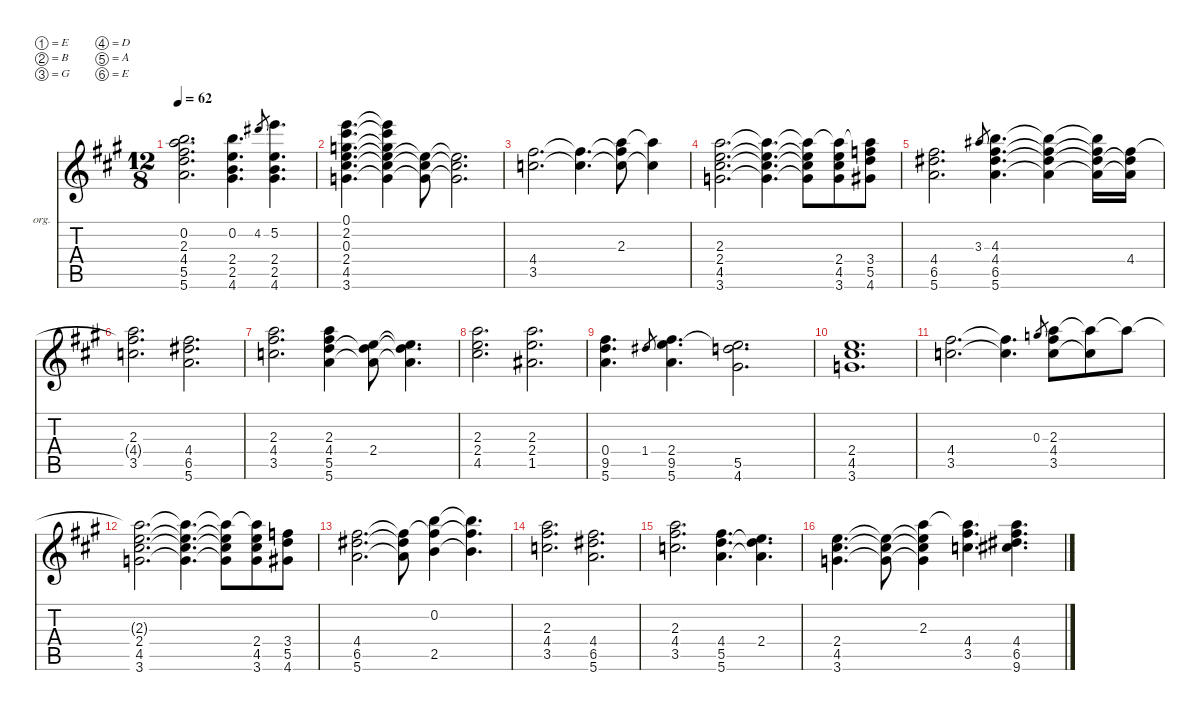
\defaultSystemsLayout 4
\hideDynamics
\bracketExtendMode nobrackets
\firstSystemTrackNameOrientation horizontal
\otherSystemsTrackNameOrientation horizontal
\track ("Organ" "org.") {instrument percussiveorgan}
\staff {score tabs}
\tuning (E6 B5 G5 D5 A4 E4)
\ts (12 8)
\tempo 62
\clef g2
\ks a
(0.2{acc forcenatural} 2.3{acc forcenatural} 4.4{acc #} 5.5{acc forcenatural} 5.6{acc forcenatural}).2{d dy f} (0.2{acc forcenatural} 2.4{acc forcenatural} 2.5{acc forcenatural} 4.6{acc #}).4{d} 4.2{acc #}.8{gr dy mf} (5.2{acc forcenatural} 2.4{acc forcenatural} 2.5{acc forcenatural} 4.6{acc #}).4{d dy f} |
(0.1{acc forcenatural} 2.2{acc #} 0.3{acc forcenatural} 2.4{acc forcenatural} 4.5{acc #} 3.6{acc forcenatural}).4{d} (0.1{t acc forcenatural} 2.2{t acc #} 0.3{t acc forcenatural} 2.4{t acc forcenatural} 4.5{t acc #} 3.6{t acc forcenatural}).4 (2.4{t acc forcenatural} 4.5{t acc #} 3.6{t acc forcenatural}).8 (2.4{t acc forcenatural} 4.5{t acc #} 3.6{t acc forcenatural}).2{d} |
(4.4{acc #} 3.5{acc forcenatural}).2{d} (4.4{t acc #} 3.5{t acc forcenatural}).4{d} (2.3{acc forcenatural} 4.4{t acc #} 3.5{t acc forcenatural}).8 (2.3{t acc forcenatural} 3.5{t acc forcenatural}).4 |
(2.3{acc forcenatural} 2.4{acc forcenatural} 4.5{acc #} 3.6{acc forcenatural}).2{d} (2.4{t acc forcenatural} 4.5{t acc #} 3.6{t acc forcenatural} 2.3{t acc forcenatural}).4{d} (2.4{t acc forcenatural} 4.5{t acc #} 3.6{t acc forcenatural} 2.3{t acc forcenatural}).8 (2.4{acc forcenatural} 4.5{acc #} 3.6{acc forcenatural} 2.3{t acc forcenatural}).8 (2.3{t acc forcenatural} 3.4{acc forcenatural} 5.5{acc forcenatural} 4.6{acc #}).8 |
(4.4{acc #} 6.5{acc #} 5.6{acc forcenatural}).2{d} 3.3{acc #}.8{gr dy mf} (4.3{acc forcenatural} 4.4{acc #} 6.5{acc #} 5.6{acc forcenatural}).4{d dy f} (4.3{t acc forcenatural} 4.4{t acc #} 6.5{t acc #} 5.6{t acc forcenatural}).4 (4.3{t acc forcenatural} 4.4{t acc #} 6.5{t acc #} 5.6{t acc forcenatural}).16 (4.4{acc #} 6.5{t acc #} 5.6{t acc forcenatural}).16 |
(2.3{acc forcenatural} 4.4{t acc #} 3.5{acc forcenatural}).2{d} (4.4{acc #} 6.5{acc #} 5.6{acc forcenatural}).2{d} |
(2.3{acc forcenatural} 4.4{acc #} 3.5{acc forcenatural}).2{d} (2.3{acc forcenatural} 4.4{acc #} 5.5{acc forcenatural} 5.6{acc forcenatural}).4 (2.4{acc forcenatural} 5.5{t acc forcenatural} 5.6{t acc forcenatural}).8 (2.4{t acc forcenatural} 5.5{t acc forcenatural} 5.6{t acc forcenatural}).4{d} |
(2.3{acc forcenatural} 2.4{acc forcenatural} 4.5{acc #}).2{d} (2.3{acc forcenatural} 2.4{acc forcenatural} 1.5{acc #}).2{d} |
(0.4{acc forcenatural} 9.5{acc #} 5.6{acc forcenatural}).4{d} 1.4{acc #}.8{gr dy mf} (2.4{acc forcenatural} 9.5{acc #} 5.6{acc forcenatural}).4{d dy f} (2.4{t acc forcenatural} 5.5{acc forcenatural} 4.6{acc #}).2{d} |
(2.4{acc forcenatural} 4.5{acc #} 3.6{acc forcenatural}).1{d} |
(4.4{acc #} 3.5{acc forcenatural}).2{d} (4.4{t acc #} 3.5{t acc forcenatural}).4{d} 0.3{acc forcenatural}.8{gr dy mf} (2.3{acc forcenatural} 4.4{acc #} 3.5{acc forcenatural}).8{dy f} (3.5{t acc forcenatural} 2.3{t acc forcenatural}).8 2.3{t acc forcenatural}.8 |
(2.3{t acc forcenatural} 2.4{acc forcenatural} 4.5{acc #} 3.6{acc forcenatural}).2{d} (2.3{t acc forcenatural} 2.4{t acc forcenatural} 4.5{t acc #} 3.6{t acc forcenatural}).4{d} (2.3{t acc forcenatural} 2.4{t acc forcenatural} 4.5{t acc #} 3.6{t acc forcenatural}).8 (2.3{t acc forcenatural} 2.4{acc forcenatural} 4.5{acc #} 3.6{acc forcenatural}).8 (3.4{acc forcenatural} 5.5{acc forcenatural} 4.6{acc #}).8 |
(4.4{acc #} 6.5{acc #} 5.6{acc forcenatural}).2{d} (4.4{t acc #} 6.5{t acc #} 5.6{t acc forcenatural}).8 (0.2{acc forcenatural} 4.4{t acc #} 2.5{acc forcenatural}).4 (0.2{t acc forcenatural} 4.4{t acc #} 2.5{t acc forcenatural}).4{d} |
(2.3{acc forcenatural} 4.4{acc #} 3.5{acc forcenatural}).2{d} (4.4{acc #} 6.5{acc #} 5.6{acc forcenatural}).2{d} |
(2.3{acc forcenatural} 4.4{acc #} 3.5{acc forcenatural}).2{d} (4.4{acc #} 5.5{acc forcenatural} 5.6{acc forcenatural}).4{d} (2.4{acc forcenatural} 5.5{t acc forcenatural} 5.6{t acc forcenatural}).4{d} |
(2.4{acc forcenatural} 4.5{acc #} 3.6{acc forcenatural}).4{d} (2.4{t acc forcenatural} 4.5{t acc #} 3.6{t acc forcenatural}).8 (2.3{acc forcenatural} 2.4{t acc forcenatural} 4.5{t acc #} 3.6{t acc forcenatural}).4 (2.3{t acc forcenatural} 4.4{acc #} 3.5{acc forcenatural}).4{d} (2.3{t acc forcenatural} 4.4{acc #} 6.5{acc #} 9.6{acc #}).4{d}
